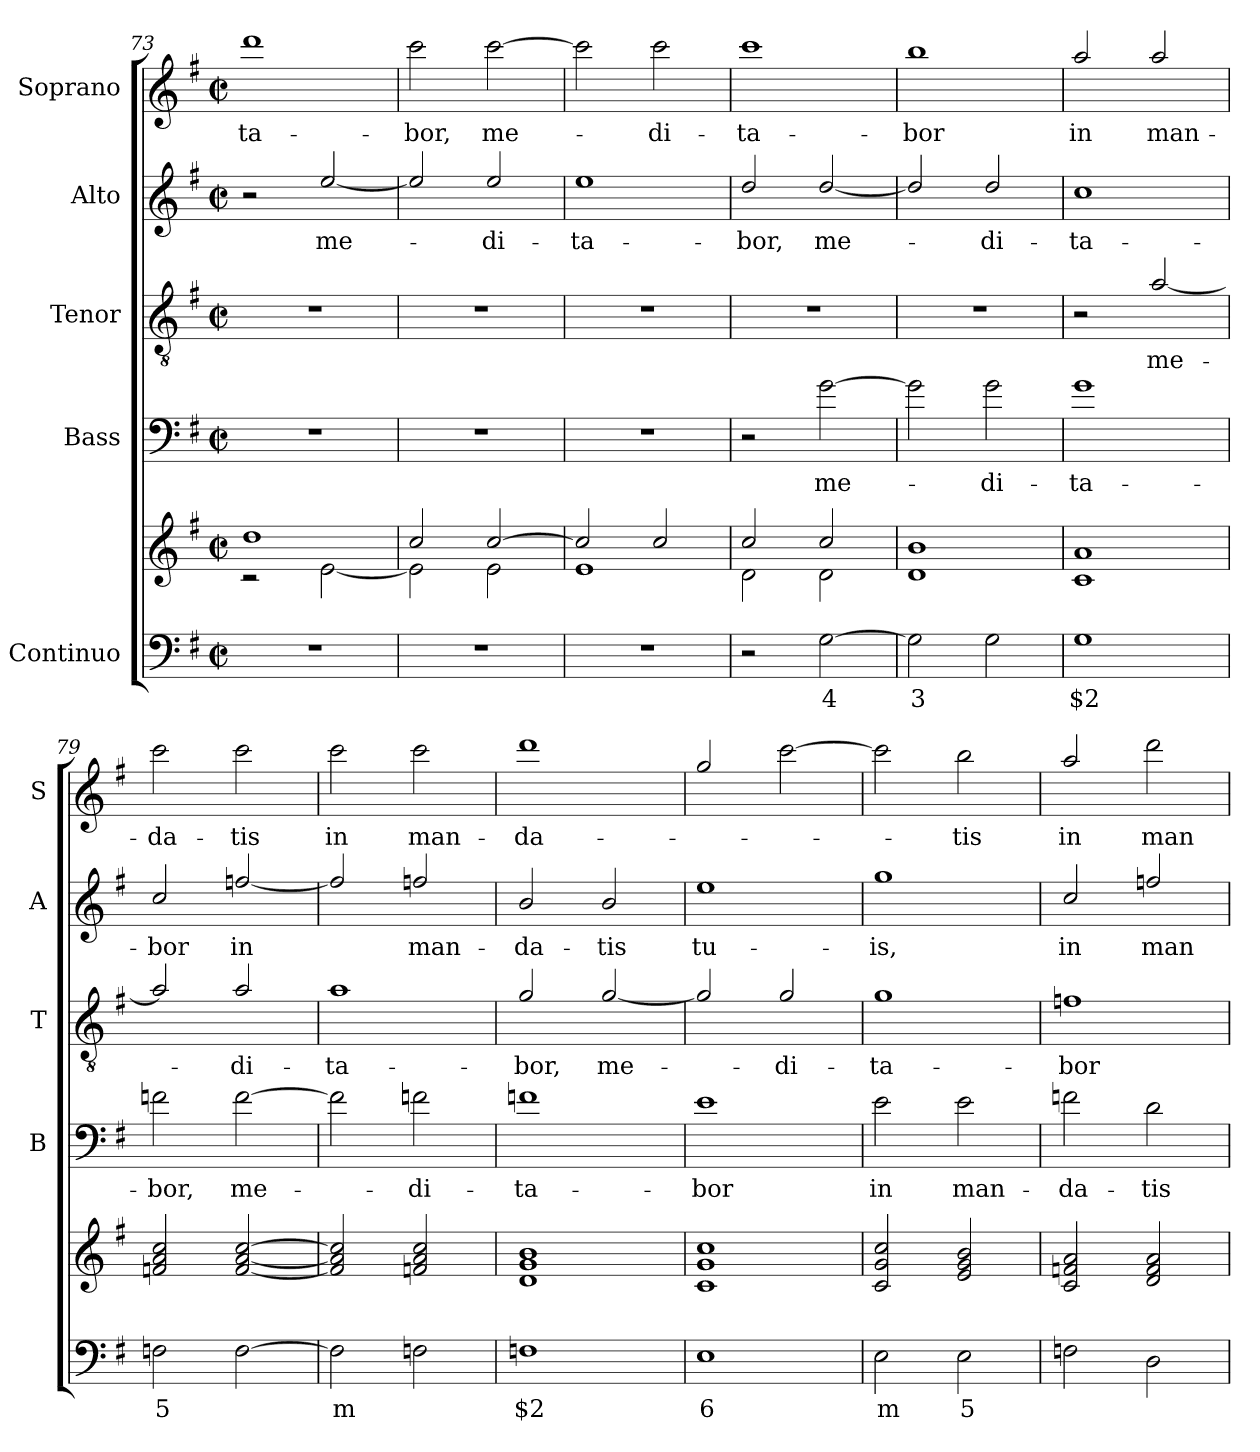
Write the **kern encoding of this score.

**kern	**text	**kern	**kern	**text	**kern	**text	**kern	**text	**kern	**text
*part5	*part5	*part5	*part4	*part4	*part3	*part3	*part2	*part2	*part1	*part1
*staff6	*staff6	*staff5	*staff4	*staff4	*staff3	*staff3	*staff2	*staff2	*staff1	*staff1
*I"Continuo	*	*	*I"Bass	*	*I"Tenor	*	*I"Alto	*	*I"Soprano	*
*	*	*	*I'B	*	*I'T	*	*I'A	*	*I'S	*
*clefF4	*	*clefG2	*clefF4	*	*clefGv2	*	*clefG2	*	*clefG2	*
*	*	*	*ITrd7c12	*	*ITrd7c12	*	*ITrd7c12	*	*ITrd7c12	*
*k[f#]	*	*k[f#]	*k[f#]	*	*k[f#]	*	*k[f#]	*	*k[f#]	*
*G:	*	*G:	*G:	*	*G:	*	*G:	*	*G:	*
*M2/2	*	*M2/2	*M2/2	*	*M2/2	*	*M2/2	*	*M2/2	*
*met(c|)	*	*met(c|)	*met(c|)	*	*met(c|)	*	*met(c|)	*	*met(c|)	*
=73	=73	=73	=73	=73	=73	=73	=73	=73	=73	=73
*	*	*^	*	*	*	*	*	*	*	*
!	!	!	!	!	!	!	!	!	!	!	!LO:LY:b
1r	.	1dd	2rc	1r	.	1r	.	2r	.	1dd	-ta-
!	!	!	!	!	!	!	!	!	!LO:LY:b	!	!
.	.	.	[<2e\	.	.	.	.	[2e/	me-	.	.
=74	=74	=74	=74	=74	=74	=74	=74	=74	=74	=74	=74
!	!	!	!	!	!	!	!	!	!	!	!LO:LY:b
1r	.	2cc/	2e\]	1r	.	1r	.	2e/]	.	2cc\	-bor,
!	!	!	!	!	!	!	!	!	!LO:LY:b	!	!
!	!	!	!	!	!	!	!	!	!	!	!LO:LY:b
.	.	[>2cc/	2e\	.	.	.	.	2e/	-di-	[2cc\	me-
=75	=75	=75	=75	=75	=75	=75	=75	=75	=75	=75	=75
!	!	!	!	!	!	!	!	!	!LO:LY:b	!	!
1r	.	2cc/]	1e	1r	.	1r	.	1e	-ta-	2cc\]	.
!	!	!	!	!	!	!	!	!	!	!	!LO:LY:b
.	.	2cc/	.	.	.	.	.	.	.	2cc\	-di-
!!LO:LB:g=z
=76	=76	=76	=76	=76	=76	=76	=76	=76	=76	=76	=76
!	!	!	!	!	!	!	!	!	!LO:LY:b	!	!
!	!	!	!	!	!	!	!	!	!	!	!LO:LY:b
2r	.	2cc/	2d\	2r	.	1r	.	2d/	-bor,	1cc	-ta-
!	!LO:LY:b	!	!	!	!	!	!	!	!	!	!
!	!	!	!	!	!LO:LY:b	!	!	!	!	!	!
!	!	!	!	!	!	!	!	!	!LO:LY:b	!	!
[2G\	4	2cc!/	2d!\	[2G\	me-	.	.	[2d/	me-	.	.
*	*	*v	*v	*	*	*	*	*	*	*	*
=77	=77	=77	=77	=77	=77	=77	=77	=77	=77	=77
*	*	*^	*	*	*	*	*	*	*	*
!	!LO:LY:b	!	!	!	!	!	!	!	!	!	!
*	*	*v	*v	*	*	*	*	*	*	*	*
*	*	*^	*	*	*	*	*	*	*	*
!	!	!	!	!	!	!	!	!	!	!	!LO:LY:b
*	*	*v	*v	*	*	*	*	*	*	*	*
2G\]	3	1d! 1b!	2G\]	.	1r	.	2d/]	.	1b	-bor
!	!	!	!	!LO:LY:b	!	!	!	!	!	!
!	!	!	!	!	!	!	!	!LO:LY:b	!	!
2G\	.	.	2G\	-di-	.	.	2d/	-di-	.	.
=78	=78	=78	=78	=78	=78	=78	=78	=78	=78	=78
!	!LO:LY:b	!	!	!	!	!	!	!	!	!
!	!	!	!	!LO:LY:b	!	!	!	!	!	!
!	!	!	!	!	!	!	!	!LO:LY:b	!	!
!	!	!	!	!	!	!	!	!	!	!LO:LY:b
1G	$2	1c! 1a!	1G	-ta-	2r	.	1c	-ta-	2a/	in
!	!	!	!	!	!	!LO:LY:b	!	!	!	!
!	!	!	!	!	!	!	!	!	!	!LO:LY:b
.	.	.	.	.	[2A/	me-	.	.	2a/	man-
=79	=79	=79	=79	=79	=79	=79	=79	=79	=79	=79
!	!LO:LY:b	!	!	!	!	!	!	!	!	!
!	!	!	!	!LO:LY:b	!	!	!	!	!	!
!	!	!	!	!	!	!	!	!LO:LY:b	!	!
!	!	!	!	!	!	!	!	!	!	!LO:LY:b
2Fn\	5	2fn!/ 2a!/ 2cc!/	2Fn\	-bor,	2A/]	.	2c/	-bor	2cc\	-da-
!	!	!	!	!LO:LY:b	!	!	!	!	!	!
!	!	!	!	!	!	!LO:LY:b	!	!	!	!
!	!	!	!	!	!	!	!	!LO:LY:b	!	!
!	!	!	!	!	!	!	!	!	!	!LO:LY:b
[2F\	.	[2f!/ [2a!/ [2cc!/	[2F\	me-	2A/	-di-	[2fn/	in	2cc\	-tis
=80	=80	=80	=80	=80	=80	=80	=80	=80	=80	=80
!	!LO:LY:b	!	!	!	!	!	!	!	!	!
!	!	!	!	!	!	!LO:LY:b	!	!	!	!
!	!	!	!	!	!	!	!	!	!	!LO:LY:b
2F\]	m	2f!/] 2a!/] 2cc!/]	2F\]	.	1A	-ta-	2f/]	.	2cc\	in
!	!	!	!	!LO:LY:b	!	!	!	!	!	!
!	!	!	!	!	!	!	!	!LO:LY:b	!	!
!	!	!	!	!	!	!	!	!	!	!LO:LY:b
2Fn\	.	2fn!/ 2a!/ 2cc!/	2Fn\	-di-	.	.	2fn/	man-	2cc\	man-
=81	=81	=81	=81	=81	=81	=81	=81	=81	=81	=81
!	!LO:LY:b	!	!	!	!	!	!	!	!	!
!	!	!	!	!LO:LY:b	!	!	!	!	!	!
!	!	!	!	!	!	!LO:LY:b	!	!	!	!
!	!	!	!	!	!	!	!	!LO:LY:b	!	!
!	!	!	!	!	!	!	!	!	!	!LO:LY:b
1Fn	$2	1d! 1g! 1b!	1Fn	-ta-	2G/	-bor,	2B/	-da-	1dd	-da-
!	!	!	!	!	!	!LO:LY:b	!	!	!	!
!	!	!	!	!	!	!	!	!LO:LY:b	!	!
.	.	.	.	.	[2G/	me-	2B/	-tis	.	.
=82	=82	=82	=82	=82	=82	=82	=82	=82	=82	=82
!	!LO:LY:b	!	!	!	!	!	!	!	!	!
!	!	!	!	!LO:LY:b	!	!	!	!	!	!
!	!	!	!	!	!	!	!	!LO:LY:b	!	!
1E	6	1c! 1g! 1cc!	1E	-bor	2G/]	.	1e	tu-	2g/	.
!	!	!	!	!	!	!LO:LY:b	!	!	!	!
.	.	.	.	.	2G/	-di-	.	.	[2cc\	.
=83	=83	=83	=83	=83	=83	=83	=83	=83	=83	=83
!	!LO:LY:b	!	!	!	!	!	!	!	!	!
!	!	!	!	!LO:LY:b	!	!	!	!	!	!
!	!	!	!	!	!	!LO:LY:b	!	!	!	!
!	!	!	!	!	!	!	!	!LO:LY:b	!	!
2E\	m	2c!/ 2g!/ 2cc!/	2E\	in	1G	-ta-	1g	-is,	2cc\]	.
!	!LO:LY:b	!	!	!	!	!	!	!	!	!
!	!	!	!	!LO:LY:b	!	!	!	!	!	!
!	!	!	!	!	!	!	!	!	!	!LO:LY:b
2E\	5	2e!/ 2g!/ 2b!/	2E\	man-	.	.	.	.	2b\	-tis
=84	=84	=84	=84	=84	=84	=84	=84	=84	=84	=84
!	!	!	!	!LO:LY:b	!	!	!	!	!	!
!	!	!	!	!	!	!LO:LY:b	!	!	!	!
!	!	!	!	!	!	!	!	!LO:LY:b	!	!
!	!	!	!	!	!	!	!	!	!	!LO:LY:b
2Fn\	.	2c!/ 2fn!/ 2a!/	2Fn\	-da-	1Fn	-bor	2c/	in	2a/	in
!	!	!	!	!LO:LY:b	!	!	!	!	!	!
!	!	!	!	!	!	!	!	!LO:LY:b	!	!
!	!	!	!	!	!	!	!	!	!	!LO:LY:b
2D\	.	2d!/ 2f!/ 2a!/	2D\	-tis	.	.	2fn/	man-	2dd\	man-
=	=	=	=	=	=	=	=	=	=	=
*-	*-	*-	*-	*-	*-	*-	*-	*-	*-	*-
